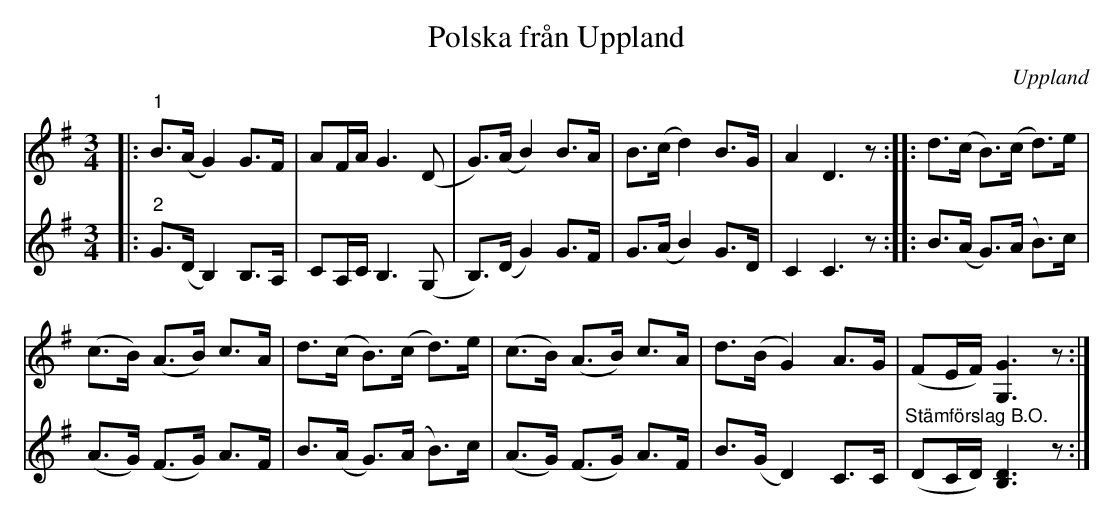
X:1
T:Polska från Uppland
O:Uppland
L:1/8
M:3/4
K:G
V:1
|:"^1" B>(A G2) G>F | AF/A/ G3 (D | G>)(A B2) B>A | B>(c d2) B>G | A2 D3 z :: d>(c B>)(c d>)e |
(c>B) (A>B) c>A | d>(c B>)(c d>)e | (c>B) (A>B) c>A | d>(B G2) A>G | (FE/F/) [G,G]3 z :|
V:2
|:"^2" G>(D B,2) B,>A, | CA,/C/ B,3 (G, | B,>)(D G2) G>F | G>(A B2) G>D | C2 C3 z ::
B>(A G>)(A B>)c | (A>G) (F>G) A>F | B>(A G>)(A B>)c | (A>G) (F>G) A>F | B>(G D2) C>C |
"^Stämförslag B.O." (DC/D/) [B,D]3 z :|
